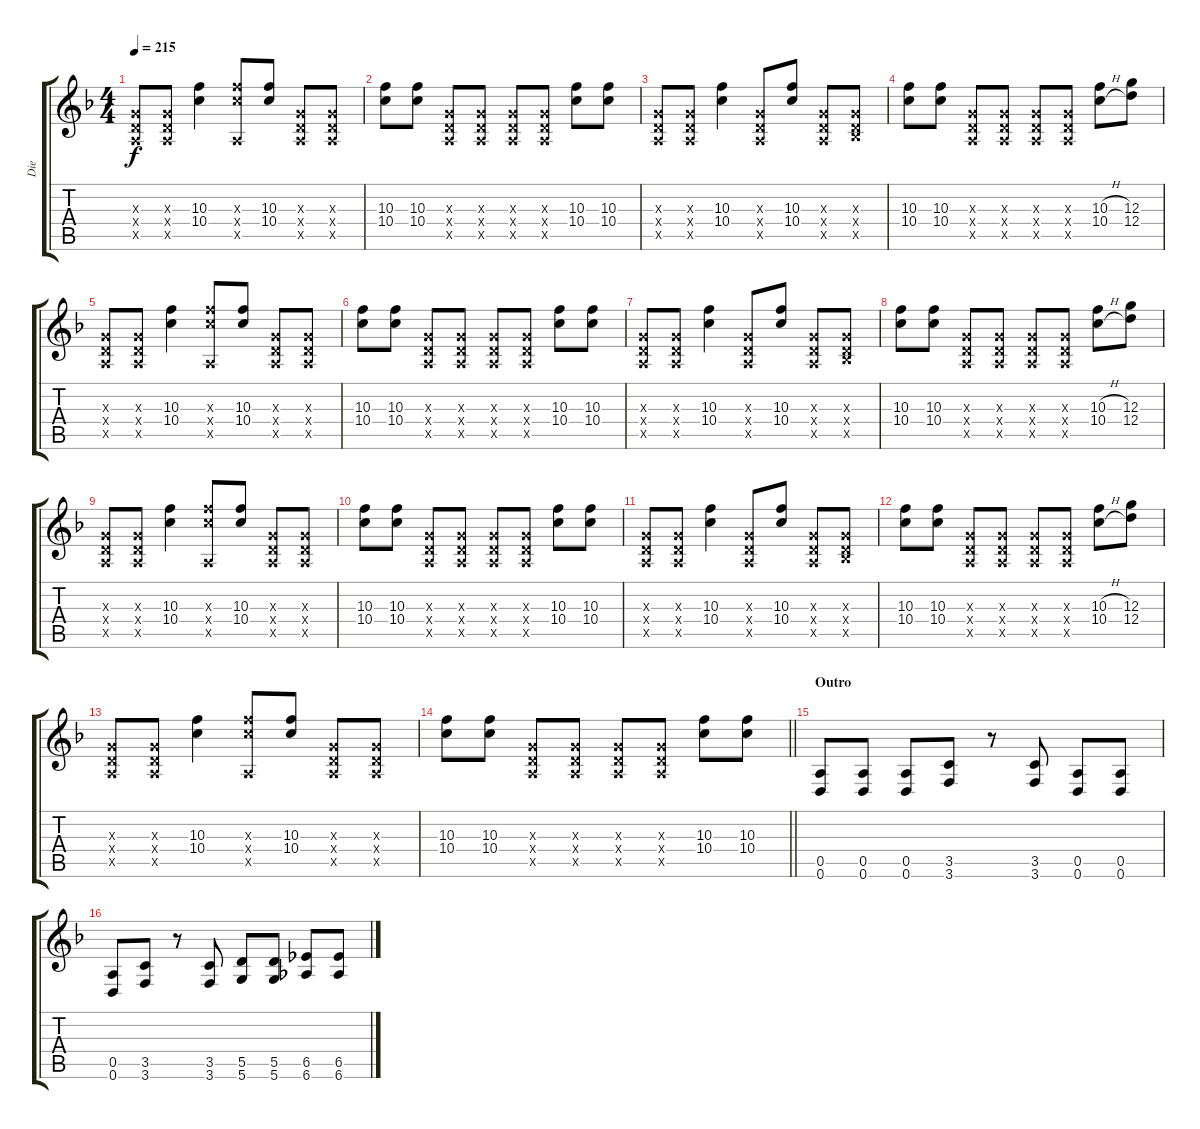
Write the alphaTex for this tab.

\track ("Die" "Die") {instrument distortionguitar}
\staff {score tabs}
\tuning (E4 B3 G3 D3 A2 D2) {hide}
\ts (4 4)
\tempo 215
\clef g2
\ks f
(0.3{x} 0.4{x} 0.5{x}).8{dy f} (0.3{x} 0.4{x} 0.5{x}).8 (10.3 10.4).4 (10.3{x} 10.4{x} 0.5{x}).8 (10.3 10.4).8 (0.3{x} 0.4{x} 0.5{x}).8 (0.3{x} 0.4{x} 0.5{x}).8 |
(10.3 10.4).8 (10.3 10.4).8 (0.3{x} 0.4{x} 0.5{x}).8 (0.3{x} 0.4{x} 0.5{x}).8 (0.3{x} 0.4{x} 0.5{x}).8 (0.3{x} 0.4{x} 0.5{x}).8 (10.3 10.4).8 (10.3 10.4).8 |
(0.3{x} 0.4{x} 0.5{x}).8 (0.3{x} 0.4{x} 0.5{x}).8 (10.3 10.4).4 (0.3{x} 0.4{x} 0.5{x}).8 (10.3 10.4).8 (0.3{x} 0.4{x} 0.5{x}).8 (0.3{x} 0.4{x} 1.5{x}).8 |
(10.3 10.4).8 (10.3 10.4).8 (0.3{x} 0.4{x} 0.5{x}).8 (0.3{x} 0.4{x} 0.5{x}).8 (0.3{x} 0.4{x} 0.5{x}).8 (0.3{x} 0.4{x} 0.5{x}).8 (10.3{h} 10.4{h}).8 (12.3 12.4).8 |
(0.3{x} 0.4{x} 0.5{x}).8 (0.3{x} 0.4{x} 0.5{x}).8 (10.3 10.4).4 (10.3{x} 10.4{x} 0.5{x}).8 (10.3 10.4).8 (0.3{x} 0.4{x} 0.5{x}).8 (0.3{x} 0.4{x} 0.5{x}).8 |
(10.3 10.4).8 (10.3 10.4).8 (0.3{x} 0.4{x} 0.5{x}).8 (0.3{x} 0.4{x} 0.5{x}).8 (0.3{x} 0.4{x} 0.5{x}).8 (0.3{x} 0.4{x} 0.5{x}).8 (10.3 10.4).8 (10.3 10.4).8 |
(0.3{x} 0.4{x} 0.5{x}).8 (0.3{x} 0.4{x} 0.5{x}).8 (10.3 10.4).4 (0.3{x} 0.4{x} 0.5{x}).8 (10.3 10.4).8 (0.3{x} 0.4{x} 0.5{x}).8 (0.3{x} 0.4{x} 1.5{x}).8 |
(10.3 10.4).8 (10.3 10.4).8 (0.3{x} 0.4{x} 0.5{x}).8 (0.3{x} 0.4{x} 0.5{x}).8 (0.3{x} 0.4{x} 0.5{x}).8 (0.3{x} 0.4{x} 0.5{x}).8 (10.3{h} 10.4{h}).8 (12.3 12.4).8 |
(0.3{x} 0.4{x} 0.5{x}).8 (0.3{x} 0.4{x} 0.5{x}).8 (10.3 10.4).4 (10.3{x} 10.4{x} 0.5{x}).8 (10.3 10.4).8 (0.3{x} 0.4{x} 0.5{x}).8 (0.3{x} 0.4{x} 0.5{x}).8 |
(10.3 10.4).8 (10.3 10.4).8 (0.3{x} 0.4{x} 0.5{x}).8 (0.3{x} 0.4{x} 0.5{x}).8 (0.3{x} 0.4{x} 0.5{x}).8 (0.3{x} 0.4{x} 0.5{x}).8 (10.3 10.4).8 (10.3 10.4).8 |
(0.3{x} 0.4{x} 0.5{x}).8 (0.3{x} 0.4{x} 0.5{x}).8 (10.3 10.4).4 (0.3{x} 0.4{x} 0.5{x}).8 (10.3 10.4).8 (0.3{x} 0.4{x} 0.5{x}).8 (0.3{x} 0.4{x} 1.5{x}).8 |
(10.3 10.4).8 (10.3 10.4).8 (0.3{x} 0.4{x} 0.5{x}).8 (0.3{x} 0.4{x} 0.5{x}).8 (0.3{x} 0.4{x} 0.5{x}).8 (0.3{x} 0.4{x} 0.5{x}).8 (10.3{h} 10.4{h}).8 (12.3 12.4).8 |
(0.3{x} 0.4{x} 0.5{x}).8 (0.3{x} 0.4{x} 0.5{x}).8 (10.3 10.4).4 (10.3{x} 10.4{x} 0.5{x}).8 (10.3 10.4).8 (0.3{x} 0.4{x} 0.5{x}).8 (0.3{x} 0.4{x} 0.5{x}).8 |
\barLineRight lightlight
(10.3 10.4).8 (10.3 10.4).8 (0.3{x} 0.4{x} 0.5{x}).8 (0.3{x} 0.4{x} 0.5{x}).8 (0.3{x} 0.4{x} 0.5{x}).8 (0.3{x} 0.4{x} 0.5{x}).8 (10.3 10.4).8 (10.3 10.4).8 |
\section ("" "Outro")
(0.5 0.6).8{instrument distortionguitar} (0.5 0.6).8 (0.5 0.6).8 (3.5 3.6).8 r.8 (3.5 3.6).8 (0.5 0.6).8 (0.5 0.6).8 |
(0.5 0.6).8 (3.5 3.6).8 r.8 (3.5 3.6).8 (5.5 5.6).8 (5.5 5.6).8 (6.5 6.6).8 (6.5 6.6).8
